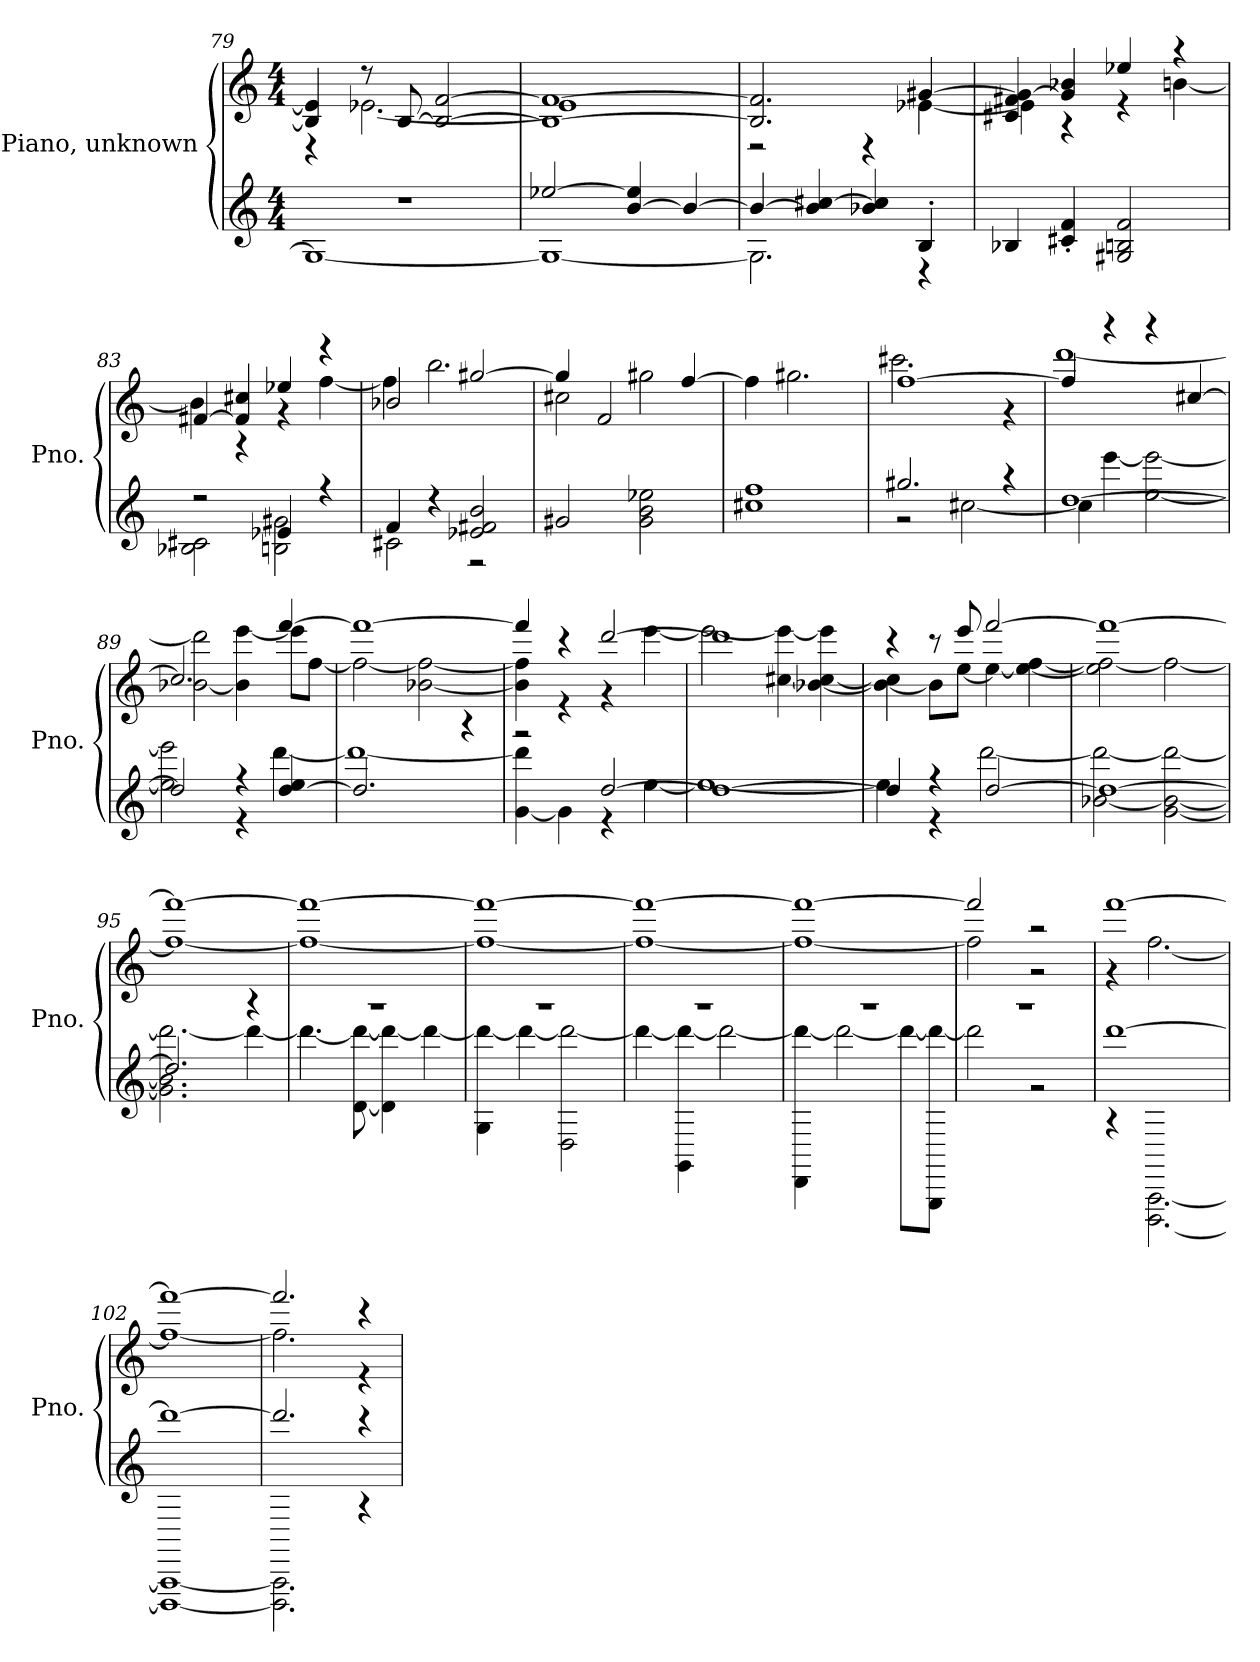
**kern	**kern
*part1	*part1
*staff2	*staff1
*I"Piano, unknown	*
*I'Pno.	*
*clefG2	*clefG2
*k[]	*k[]
*M4/4	*M4/4
=79	=79
*^	*^
1r	1G#_	4B/] 4e/]	4r
.	.	8r	[2.e-X\
.	.	[8B/	.
.	.	2B/_ [2f/	.
=80	=80	=80	=80
[2ee-X/	1G#_	1B_ 1f_	1e-]
[4b/ 4ee-/]	.	.	.
4b/_	.	.	.
!!LO:PB:g=z	!!
=81	=81	=81	=81
4b/_	2.G#\]	2.B/] 2.f/]	2r
4b/] [4cc#X/	.	.	.
4b-X/ 4cc#/]	.	.	4r
4B'/	4r	[4g#X/	[4e-X\
*v	*v	*	*
=82	=82	=82
4B-X/	4c#X/ 4f#X/ 4g#/_	4e-\]
4c#X/' 4f/'	4g#/] 4b-X/	4r
2G#X/ 2Bn/ 2f/	4ee-X/	4r
.	4r	[4bn\
=83	=83	=83
*^	*	*
2r	2B-X\ 2c#X\	[4f#X/	4b\]
.	.	4f#/] 4cc#X/	4r
4e-X/	2Bn\ 2g#X\	4ee-X/	4r
4r	.	4r	[4ff\
=84	=84	=84	=84
4f/	2c#X\	2b-X/	4ff\]
4r	.	.	2.bb\
2e-X/ 2f#X/ 2b/	2r	[2gg#X/	.
*v	*v	*	*
=85	=85	=85
2g#X/	4gg#/]	2cc#X\
.	2f/	.
2g#\ 2b\ 2ee-X\	.	2gg#X\
.	[4ff/	.
*	*v	*v
!!LO:LB:g=z
=86	=86
1cc#X 1ff	4ff\]
.	2.gg#X\
=87	=87
*^	*^
2.gg#X/	2r	[1ff	2.ccc#X\
.	[2cc#X\	.	.
4r	.	.	4r
=88	=88	=88	=88
[1dd	4cc#\]	4ff/]	[1ddd
.	[4eee\	4r	.
.	[2ee\ 2eee\_	4r	.
.	.	[4cc#X/	.
=89	=89	=89	=89
2dd/]	2ee\] 2eee\]	2.cc#/]	[2b-X\ 2ddd\]
4r	4r	.	4b-\] [4eee\
[4dd/ 4ee/	[4ddd\	[4fff/	8eee\L]
.	.	.	[8ff\J
=90	=90	=90	=90
2.dd/]	1ddd_	1fff_	2ff\_
.	.	.	[2b-X\ 2ff\_
4r	.	.	.
=91	=91	=91	=91
2r	[4g\ 4ddd\]	4fff/]	4b-\] 4ff\]
.	4g\]	4r	4r
[2dd/	4r	[2ddd/	4r
.	[4ee\	.	[4eee\
=92	=92	=92	=92
1dd_	1ee_	1ddd]	2eee\_
.	.	.	[4cc#X\ 4eee\_
.	.	.	[4b-X\ 4cc#\_ 4eee\]
!!LO:LB:g=z	!!
=93	=93	=93	=93
4dd/]	4ee\]	4r	4b-\_ 4cc#\]
4r	4r	8r	8b-\L]
.	.	8eee/	[8ee\J
[2dd/	[2ddd\	[2fff/	4ee\_
.	.	.	4ee\_ [4ff\
=94	=94	=94	=94
1dd_	[2b-X\ 2ddd\_	1fff_	2ee\] 2ff\_
.	[2g\ 2b-\_ 2ddd\_	.	2ff\_
=95	=95	=95	=95
2.dd/]	2.g\] 2.b-\] 2.ddd\_	1fff_	1ff_
4r	4ddd\_	.	.
=96	=96	=96	=96
1r	4.ddd\_	1fff_	1ff_
.	[8d\ 8ddd\_	.	.
.	4d\] 4ddd\_	.	.
.	4ddd\_	.	.
=97	=97	=97	=97
1r	4G\ 4ddd\_	1fff_	1ff_
.	4ddd\_	.	.
.	2D\ 2ddd\_	.	.
=98	=98	=98	=98
1r	4ddd\_	1fff_	1ff_
.	4GG\ 4ddd\_	.	.
.	2ddd\_	.	.
=99	=99	=99	=99
1r	4DD\ 4ddd\_	1fff_	1ff_
.	2ddd\_	.	.
.	8ddd\L_	.	.
.	8GGG\ 8ddd\_J	.	.
!!LO:LB:g=z	!!
=100	=100	=100	=100
1r	2ddd\]	2fff/]	2ff\]
.	2r	2r	2r
=101	=101	=101	=101
[1ddd	4r	[1fff	4r
.	[2.DDD\ [2.AAA\	.	[2.ff\
=102	=102	=102	=102
1ddd_	1DDD_ 1AAA_	1fff_	1ff_
=103	=103	=103	=103
2.ddd/]	2.DDD\] 2.AAA\]	2.fff/]	2.ff\]
4r	4r	4r	4r
*v	*v	*	*
*	*v	*v
=	=
*-	*-
